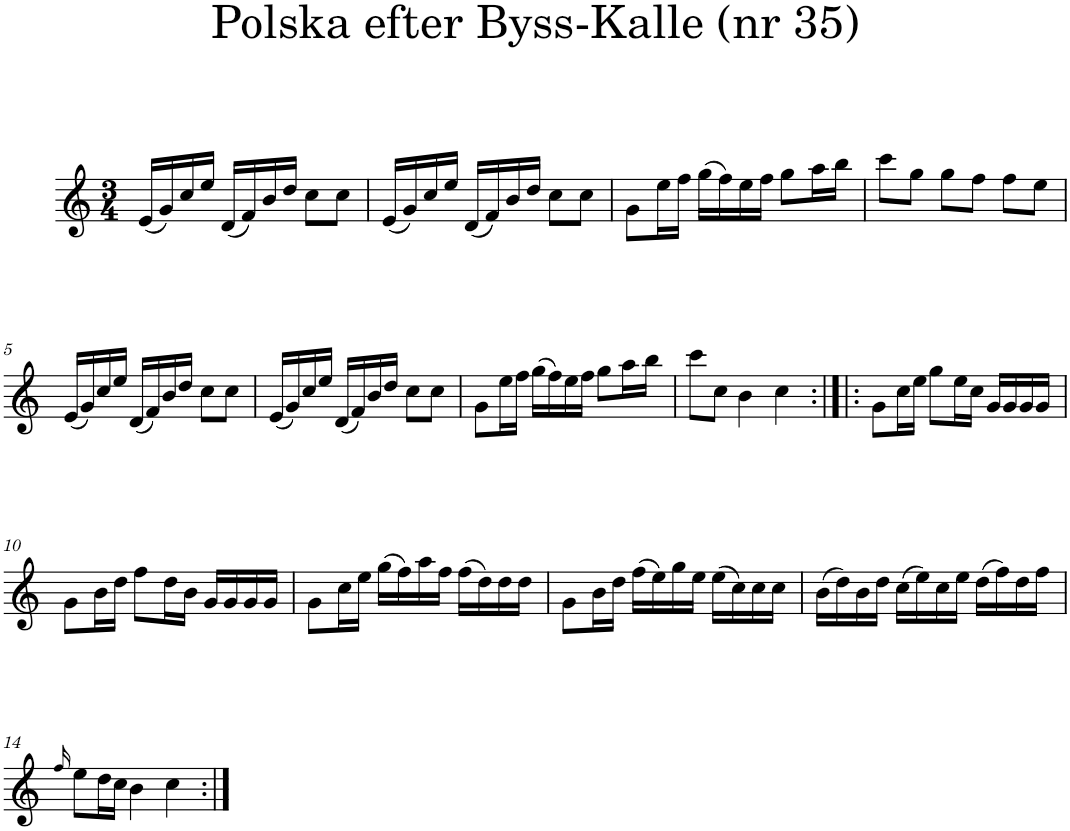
**kern
*part1
*staff1
*I"Piano
*I'Pno
*clefG2
*k[]
*M3/4
=1
(16e/LL
16g/)
16cc/
16ee/JJ
(16d/LL
16f/)
16b/
16dd/JJ
8cc\L
8cc\J
=2
(16e/LL
16g/)
16cc/
16ee/JJ
(16d/LL
16f/)
16b/
16dd/JJ
8cc\L
8cc\J
=3
8g\L
16ee\L
16ff\JJ
(16gg\LL
16ff\)
16ee\
16ff\JJ
8gg\L
16aa\L
16bb\JJ
=4
8ccc\L
8gg\J
8gg\L
8ff\J
8ff\L
8ee\J
!!LO:LB:g=z
=5
(16e/LL
16g/)
16cc/
16ee/JJ
(16d/LL
16f/)
16b/
16dd/JJ
8cc\L
8cc\J
=6
(16e/LL
16g/)
16cc/
16ee/JJ
(16d/LL
16f/)
16b/
16dd/JJ
8cc\L
8cc\J
=7
8g\L
16ee\L
16ff\JJ
(16gg\LL
16ff\)
16ee\
16ff\JJ
8gg\L
16aa\L
16bb\JJ
=8
8ccc\L
8cc\J
4b\
4cc\
=9:|!|:
8g\L
16cc\L
16ee\JJ
8gg\L
16ee\L
16cc\JJ
16g/LL
16g/
16g/
16g/JJ
!!LO:LB:g=z
=10
8g\L
16b\L
16dd\JJ
8ff\L
16dd\L
16b\JJ
16g/LL
16g/
16g/
16g/JJ
=11
8g\L
16cc\L
16ee\JJ
(16gg\LL
16ff\)
16aa\
16ff\JJ
(16ff\LL
16dd\)
16dd\
16dd\JJ
=12
8g\L
16b\L
16dd\JJ
(16ff\LL
16ee\)
16gg\
16ee\JJ
(16ee\LL
16cc\)
16cc\
16cc\JJ
=13
(16b\LL
16dd\)
16b\
16dd\JJ
(16cc\LL
16ee\)
16cc\
16ee\JJ
(16dd\LL
16ff\)
16dd\
16ff\JJ
!!LO:LB:g=z
=14
16qff/
8ee\L
16dd\L
16cc\JJ
4b\
4cc\
=:|!
*-
